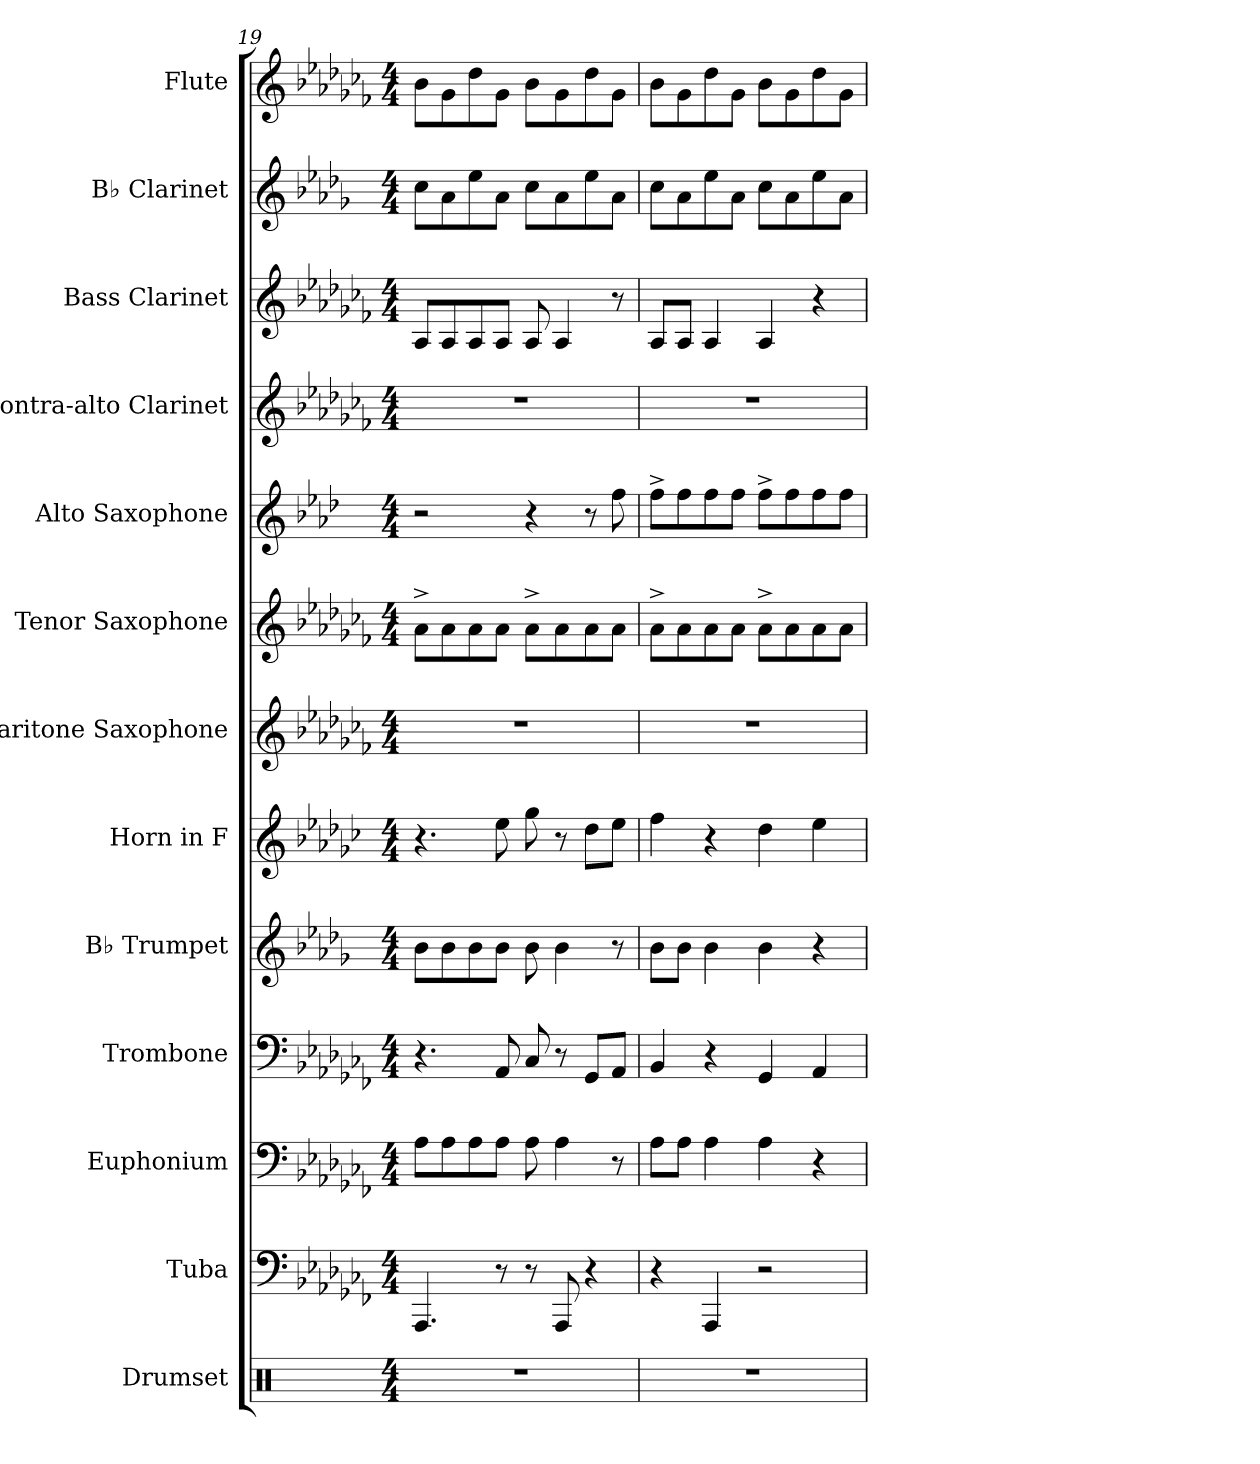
**kern	**kern	**kern	**kern	**kern	**kern	**kern	**kern	**kern	**kern	**kern	**kern	**kern
*part13	*part12	*part11	*part10	*part9	*part8	*part7	*part6	*part5	*part4	*part3	*part2	*part1
*staff13	*staff12	*staff11	*staff10	*staff9	*staff8	*staff7	*staff6	*staff5	*staff4	*staff3	*staff2	*staff1
*I"Drumset	*I"Tuba	*I"Euphonium	*I"Trombone	*I"B♭ Trumpet	*I"Horn in F	*I"Baritone Saxophone	*I"Tenor Saxophone	*I"Alto Saxophone	*I"Contra-alto Clarinet	*I"Bass Clarinet	*I"B♭ Clarinet	*I"Flute
*I'Drs.	*I'Tba.	*I'Euph.	*I'Tbn.	*I'B♭ Tpt.	*	*I'Bar. Sax.	*I'T. Sax.	*I'A. Sax.	*I'C-a. Cl.	*I'B. Cl.	*I'B♭ Cl.	*I'Fl.
*clefX	*clefF4	*clefF4	*clefF4	*clefG2	*clefG2	*clefG2	*clefG2	*clefG2	*clefG2	*clefG2	*clefG2	*clefG2
*	*	*	*	*ITrd1c2	*ITrd4c7	*ITrd12c21	*ITrd8c14	*ITrd5c9	*ITrd12c21	*ITrd8c14	*ITrd1c2	*
*k[]	*k[b-e-a-d-g-c-f-]	*k[b-e-a-d-g-c-f-]	*k[b-e-a-d-g-c-f-]	*k[b-e-a-d-g-c-f-]	*k[b-e-a-d-g-c-f-]	*k[b-e-a-d-g-c-f-]	*k[b-e-a-d-g-c-f-]	*k[b-e-a-d-g-c-f-]	*k[b-e-a-d-g-c-f-]	*k[b-e-a-d-g-c-f-]	*k[b-e-a-d-g-c-f-]	*k[b-e-a-d-g-c-f-]
*M4/4	*M4/4	*M4/4	*M4/4	*M4/4	*M4/4	*M4/4	*M4/4	*M4/4	*M4/4	*M4/4	*M4/4	*M4/4
=19	=19	=19	=19	=19	=19	=19	=19	=19	=19	=19	=19	=19
1r	4.AAA-/	8A-\L	4.r	8a-\L	4.r	1r	8A-^\L	2r	1r	8AA-/L	8b-\L	8b-\L
.	.	8A-\	.	8a-\	.	.	8A-\	.	.	8AA-/	8g-\	8g-\
.	.	8A-\	.	8a-\	.	.	8A-\	.	.	8AA-/	8dd-\	8dd-\
.	8r	8A-\J	8AA-/	8a-\J	8a-\	.	8A-\J	.	.	8AA-/J	8g-\J	8g-\J
.	8r	8A-\	8C-/	8a-\	8cc-\	.	8A-^\L	4r	.	8AA-/	8b-\L	8b-\L
.	8AAA-/	4A-\	8r	4a-\	8r	.	8A-\	.	.	4AA-/	8g-\	8g-\
.	4r	.	8GG-/L	.	8g-\L	.	8A-\	8r	.	.	8dd-\	8dd-\
.	.	8r	8AA-/J	8r	8a-\J	.	8A-\J	8a-\	.	8r	8g-\J	8g-\J
=20	=20	=20	=20	=20	=20	=20	=20	=20	=20	=20	=20	=20
1r	4r	8A-\L	4BB-/	8a-\L	4b-\	1r	8A-^\L	8a-^\L	1r	8AA-/L	8b-\L	8b-\L
.	.	8A-\J	.	8a-\J	.	.	8A-\	8a-\	.	8AA-/J	8g-\	8g-\
.	4AAA-/	4A-\	4r	4a-\	4r	.	8A-\	8a-\	.	4AA-/	8dd-\	8dd-\
.	.	.	.	.	.	.	8A-\J	8a-\J	.	.	8g-\J	8g-\J
.	2r	4A-\	4GG-/	4a-\	4g-\	.	8A-^\L	8a-^\L	.	4AA-/	8b-\L	8b-\L
.	.	.	.	.	.	.	8A-\	8a-\	.	.	8g-\	8g-\
.	.	4r	4AA-/	4r	4a-\	.	8A-\	8a-\	.	4r	8dd-\	8dd-\
.	.	.	.	.	.	.	8A-\J	8a-\J	.	.	8g-\J	8g-\J
=	=	=	=	=	=	=	=	=	=	=	=	=
*-	*-	*-	*-	*-	*-	*-	*-	*-	*-	*-	*-	*-
